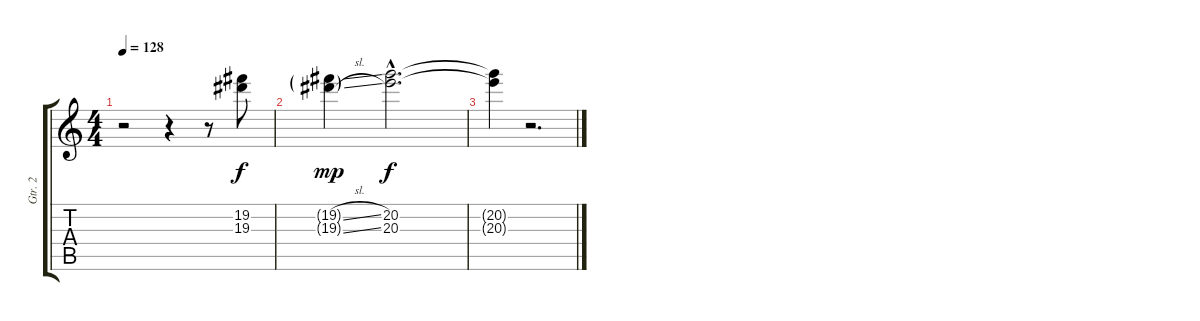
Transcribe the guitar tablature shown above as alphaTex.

\track ("Gtr. 2" "Gtr. 2") {instrument electricguitarjazz}
\staff {score tabs}
\tuning (E4 B3 Ab3 E3 B2 E2) {hide}
\ts (4 4)
\tempo 128
\clef g2
\ks c
r.2{dy f} r.4 r.8 (19.2 19.3).8 |
(19.2{sl g} 19.3{sl g}).4{dy mp} (20.2{hac} 20.3{hac}).2{d dy f} |
(20.2{t} 20.3{t}).4 r.2{d}
